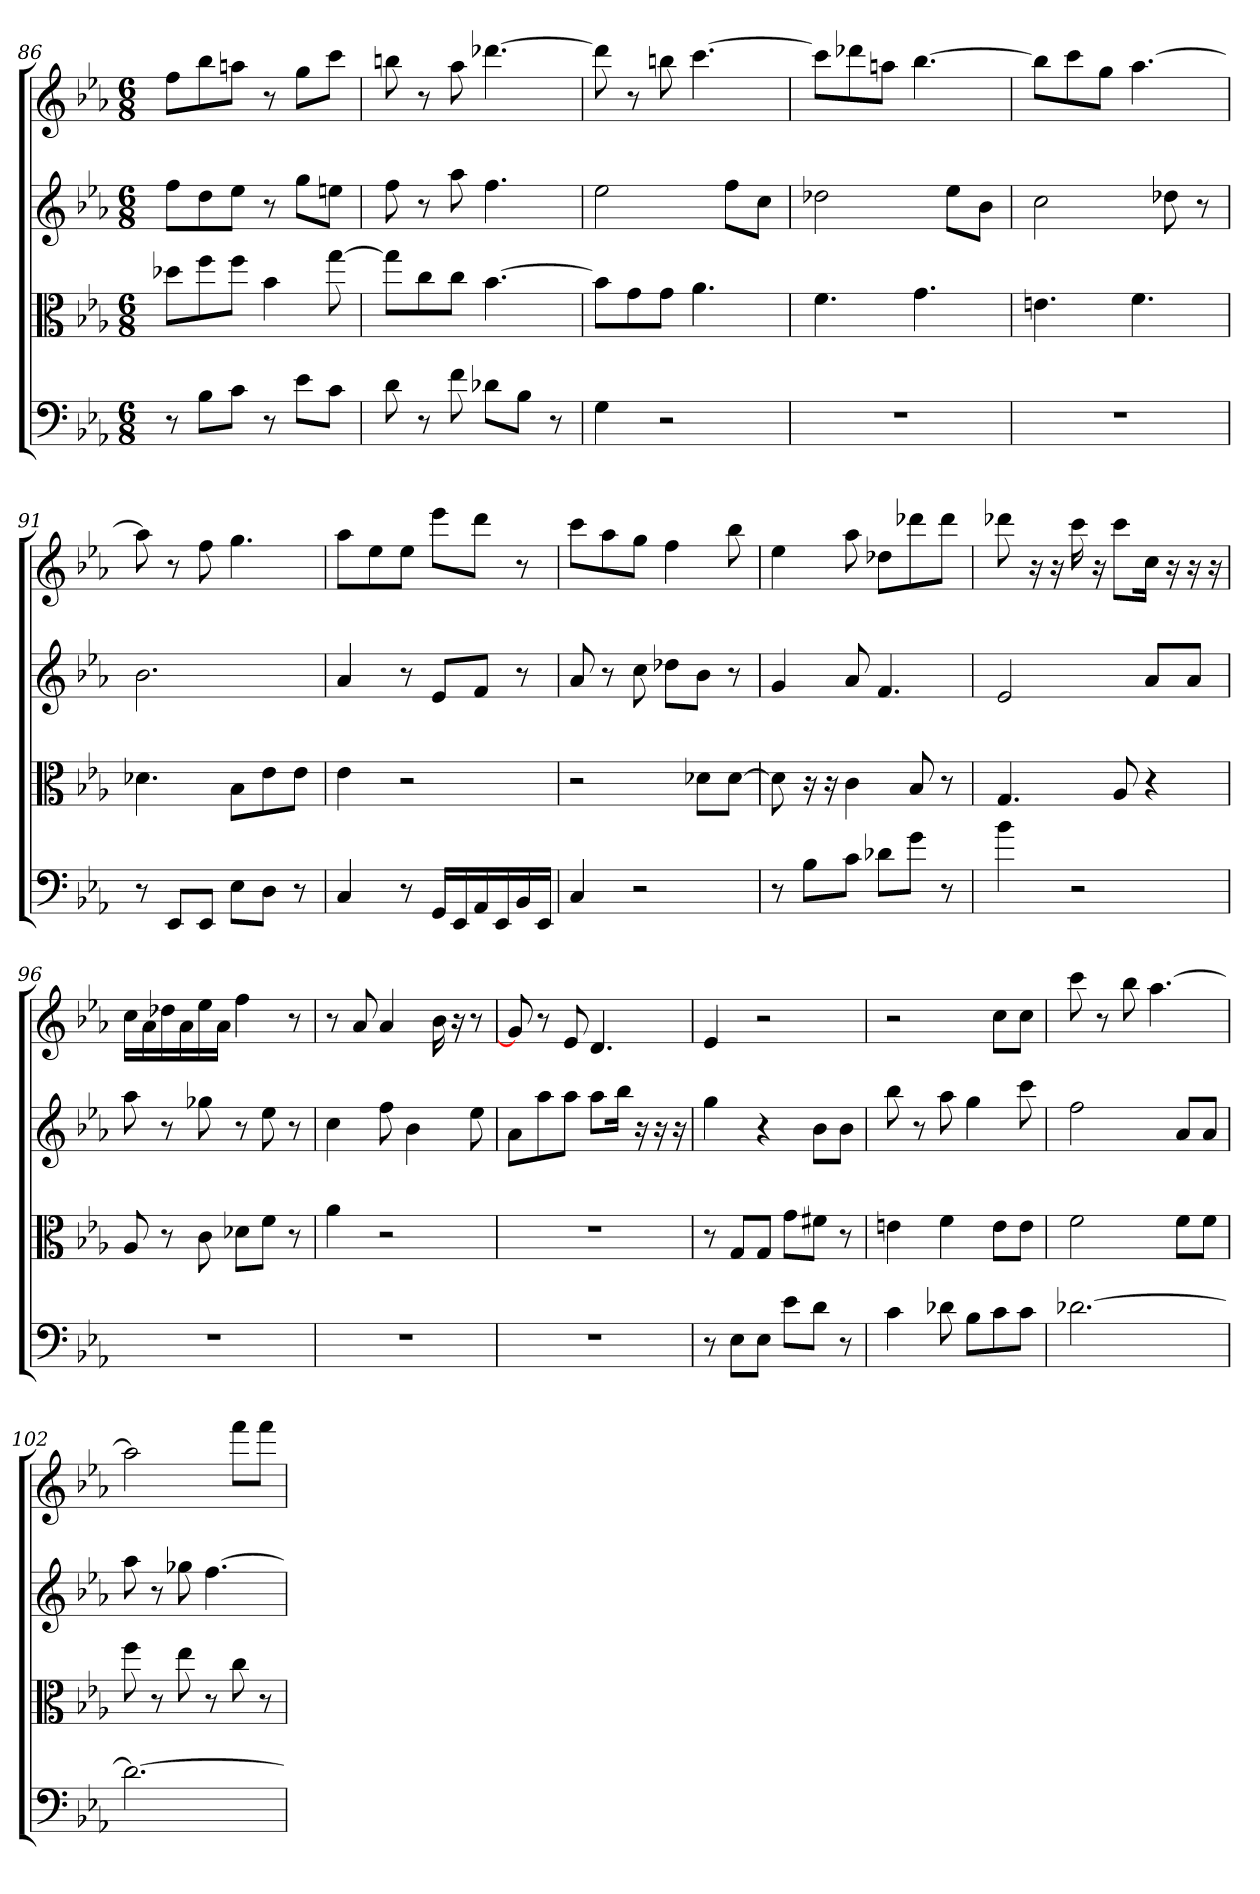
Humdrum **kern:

**kern	**kern	**kern	**kern
*part4	*part3	*part2	*part1
*staff4	*staff3	*staff2	*staff1
*clefF4	*clefC3	*clefG2	*clefG2
*k[b-e-a-]	*k[b-e-a-]	*k[b-e-a-]	*k[b-e-a-]
*E-:	*E-:	*E-:	*E-:
*M6/8	*M6/8	*M6/8	*M6/8
=86	=86	=86	=86
8r	8dd-X\L	8ff\L	8ff\L
8B-\L	8ff\	8dd\	8bb-\
8c\J	8ff\J	8ee-\J	8aan\J
8r	4b-	8r	8r
8e-\L	.	8gg\L	8gg\L
8c\J	[8gg	8een\J	8ccc\J
=87	=87	=87	=87
8d	8gg\L]	8ff	8bbn
8r	8cc\	8r	8r
8f	8cc\J	8aa-	8aa-
8d-X\L	[4.b-	4.ff	[4.ddd-X
8B-\J	.	.	.
8r	.	.	.
=88	=88	=88	=88
4G	8b-\L]	2ee-	8ddd-]
.	8g\	.	8r
2r	8g\J	.	8bbn
.	4.a-	.	[4.ccc
.	.	8ff\L	.
.	.	8cc\J	.
=89	=89	=89	=89
2.r	4.f	2dd-X	8ccc\L]
.	.	.	8ddd-X\
.	.	.	8aan\J
.	4.g	.	[4.bb-
.	.	8ee-\L	.
.	.	8b-\J	.
=90	=90	=90	=90
2.r	4.en	2cc	8bb-\L]
.	.	.	8ccc\
.	.	.	8gg\J
.	4.f	.	[4.aa-
.	.	8dd-X	.
.	.	8r	.
=91	=91	=91	=91
8r	4.d-X	2.b-	8aa-]
8EE-/L	.	.	8r
8EE-/J	.	.	8ff
8E-\L	8B-\L	.	4.gg
8D\J	8e-\	.	.
8r	8e-\J	.	.
=92	=92	=92	=92
4C	4e-	4a-	8aa-\L
.	.	.	8ee-\
8r	2r	8r	8ee-\J
16GG/LL	.	8e-/L	8eee-\L
16EE-/	.	.	.
16AA-/	.	8f/J	8ddd\J
16EE-/	.	.	.
16BB-/	.	8r	8r
16EE-/JJ	.	.	.
=93	=93	=93	=93
4C	2r	8a-	8ccc\L
.	.	8r	8aa-\
2r	.	8cc	8gg\J
.	.	8dd-X\L	4ff
.	8d-X\L	8b-\J	.
.	[8d-\J	8r	8bb-
=94	=94	=94	=94
8r	8d-]	4g	4ee-
8B-\L	16r	.	.
.	16r	.	.
8c\J	4c	8a-	8aa-
8d-X\L	.	4.f	8dd-X\L
8g\J	8B-	.	8ddd-X\
8r	8r	.	8ddd-\J
=95	=95	=95	=95
4b-	4.G	2e-	8ddd-X
.	.	.	16r
.	.	.	16r
2r	.	.	16ccc
.	.	.	16r
.	8A-	.	8ccc\L
.	4r	8a-/L	16cc\Jk
.	.	.	16r
.	.	8a-/J	16r
.	.	.	16r
=96	=96	=96	=96
2.r	8A-	8aa-	16cc\LL
.	.	.	16a-\
.	8r	8r	16dd-X\
.	.	.	16a-\
.	8c	8gg-X	16ee-\
.	.	.	16a-\JJ
.	8d-X\L	8r	4ff
.	8f\J	8ee-	.
.	8r	8r	8r
=97	=97	=97	=97
2.r	4a-	4cc	8r
.	.	.	8a-
.	2r	8ff	4a-
.	.	4b-	.
.	.	.	16b-
.	.	.	16r
.	.	8ee-	8r
=98	=98	=98	=98
2.r	2.r	8a-\L	8g]
.	.	8aa-\	8r
.	.	8aa-\J	8e-
.	.	8aa-\L	4.d
.	.	16bb-\Jk	.
.	.	16r	.
.	.	16r	.
.	.	16r	.
=99	=99	=99	=99
8r	8r	4gg	4e-
8E-\L	8G/L	.	.
8E-\J	8G/J	4r	2r
8e-\L	8g\L	.	.
8d\J	8f#X\J	8b-\L	.
8r	8r	8b-\J	.
=100	=100	=100	=100
4c	4en	8bb-	2r
.	.	8r	.
8d-X	4f	8aa-	.
8B-\L	.	4gg	.
8c\	8e\L	.	8cc\L
8c\J	8e\J	8ccc	8cc\J
=101	=101	=101	=101
[2.d-X	2f	2ff	8ccc
.	.	.	8r
.	.	.	8bb-
.	.	.	[4.aa-
.	8f\L	8a-/L	.
.	8f\J	8a-/J	.
=102	=102	=102	=102
2.d-_	8ff	8aa-	2aa-]
.	8r	8r	.
.	8ee-	8gg-X	.
.	8r	[4.ff	.
.	8cc	.	8fff\L
.	8r	.	8fff\J
=	=	=	=
*-	*-	*-	*-
